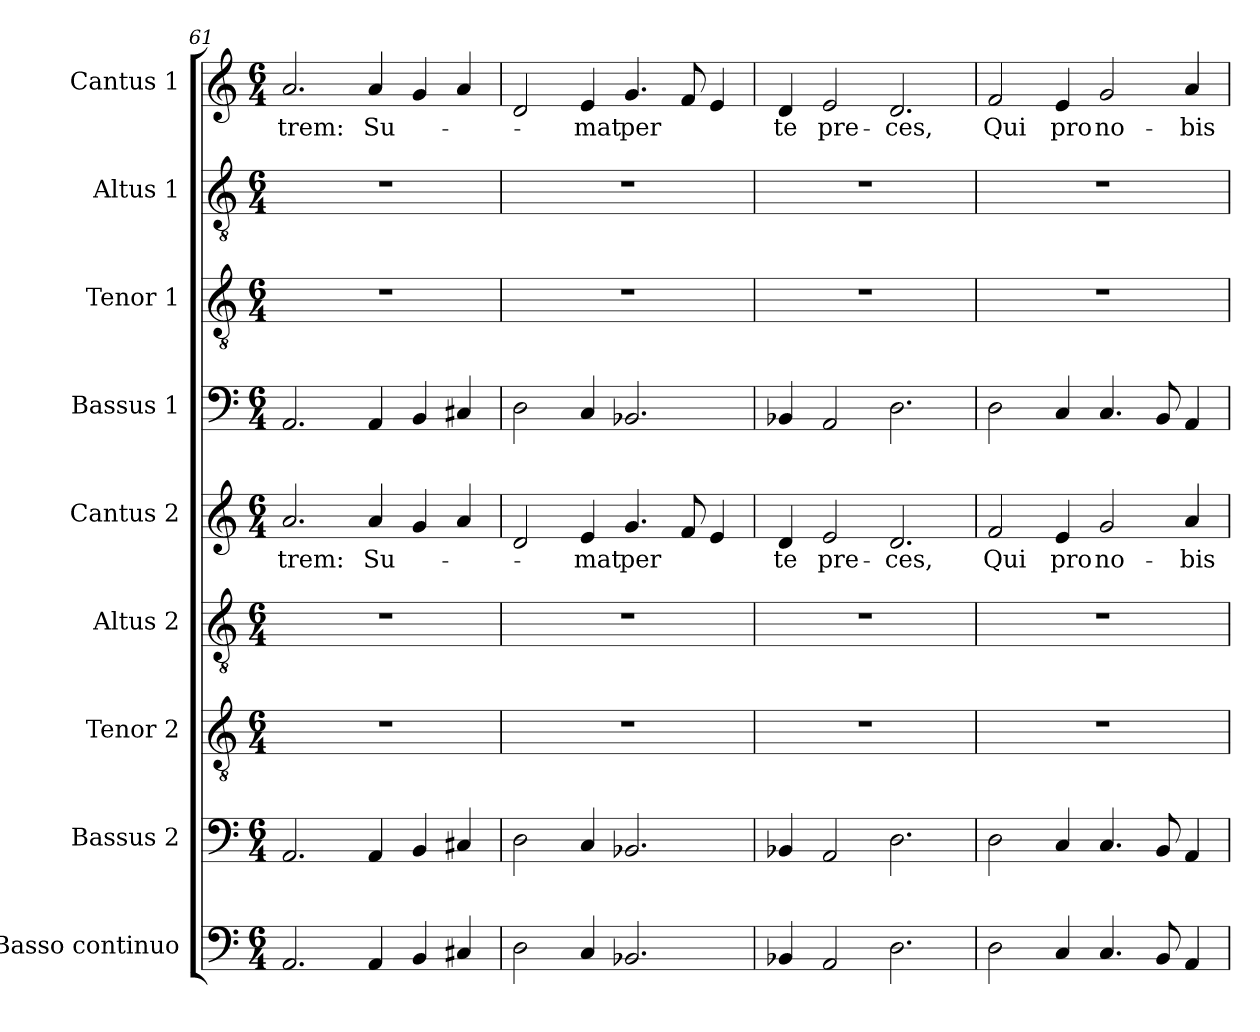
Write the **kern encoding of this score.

**kern	**kern	**kern	**kern	**kern	**text	**kern	**kern	**kern	**kern	**text
*part9	*part8	*part7	*part6	*part5	*part5	*part4	*part3	*part2	*part1	*part1
*staff9	*staff8	*staff7	*staff6	*staff5	*staff5	*staff4	*staff3	*staff2	*staff1	*staff1
*I"Basso continuo	*I"Bassus 2	*I"Tenor 2	*I"Altus 2	*I"Cantus 2	*	*I"Bassus 1	*I"Tenor 1	*I"Altus 1	*I"Cantus 1	*
!!LO:PB:g=z
*clefF4	*clefF4	*clefGv2	*clefGv2	*clefG2	*	*clefF4	*clefGv2	*clefGv2	*clefG2	*
*k[]	*k[]	*k[]	*k[]	*k[]	*	*k[]	*k[]	*k[]	*k[]	*
*C:	*C:	*C:	*C:	*C:	*	*C:	*C:	*C:	*C:	*
*M6/4	*M6/4	*M6/4	*M6/4	*M6/4	*	*M6/4	*M6/4	*M6/4	*M6/4	*
=61	=61	=61	=61	=61	=61	=61	=61	=61	=61	=61
!	!	!	!	!	!LO:LY:b	!	!	!	!	!LO:LY:b
2.AA/	2.AA/	1.r	1.r	2.a/	-trem:	2.AA/	1.r	1.r	2.a/	-trem:
!	!	!	!	!	!LO:LY:b	!	!	!	!	!LO:LY:b
4AA/	4AA/	.	.	4a/	Su-	4AA/	.	.	4a/	Su-
4BB/	4BB/	.	.	4g/	.	4BB/	.	.	4g/	.
4C#X/	4C#X/	.	.	4a/	.	4C#X/	.	.	4a/	.
=62	=62	=62	=62	=62	=62	=62	=62	=62	=62	=62
2D\	2D\	1.r	1.r	2d/	.	2D\	1.r	1.r	2d/	.
!	!	!	!	!	!LO:LY:b	!	!	!	!	!LO:LY:b
4C/	4C/	.	.	4e/	-mat	4C/	.	.	4e/	-mat
!	!	!	!	!	!LO:LY:b	!	!	!	!	!LO:LY:b
2.BB-X/	2.BB-X/	.	.	4.g/	per	2.BB-X/	.	.	4.g/	per
.	.	.	.	8f/	.	.	.	.	8f/	.
.	.	.	.	4e/	.	.	.	.	4e/	.
=63	=63	=63	=63	=63	=63	=63	=63	=63	=63	=63
!	!	!	!	!	!LO:LY:b	!	!	!	!	!LO:LY:b
4BB-X/	4BB-X/	1.r	1.r	4d/	te	4BB-X/	1.r	1.r	4d/	te
!	!	!	!	!	!LO:LY:b	!	!	!	!	!LO:LY:b
2AA/	2AA/	.	.	2e/	pre-	2AA/	.	.	2e/	pre-
!	!	!	!	!	!LO:LY:b	!	!	!	!	!LO:LY:b
2.D\	2.D\	.	.	2.d/	-ces,	2.D\	.	.	2.d/	-ces,
=64	=64	=64	=64	=64	=64	=64	=64	=64	=64	=64
!	!	!	!	!	!LO:LY:b	!	!	!	!	!LO:LY:b
2D\	2D\	1.r	1.r	2f/	Qui	2D\	1.r	1.r	2f/	Qui
!	!	!	!	!	!LO:LY:b	!	!	!	!	!LO:LY:b
4C/	4C/	.	.	4e/	pro	4C/	.	.	4e/	pro
!	!	!	!	!	!LO:LY:b	!	!	!	!	!LO:LY:b
4.C/	4.C/	.	.	2g/	no-	4.C/	.	.	2g/	no-
8BB/	8BB/	.	.	.	.	8BB/	.	.	.	.
!	!	!	!	!	!LO:LY:b	!	!	!	!	!LO:LY:b
4AA/	4AA/	.	.	4a/	-bis	4AA/	.	.	4a/	-bis
=	=	=	=	=	=	=	=	=	=	=
*-	*-	*-	*-	*-	*-	*-	*-	*-	*-	*-
